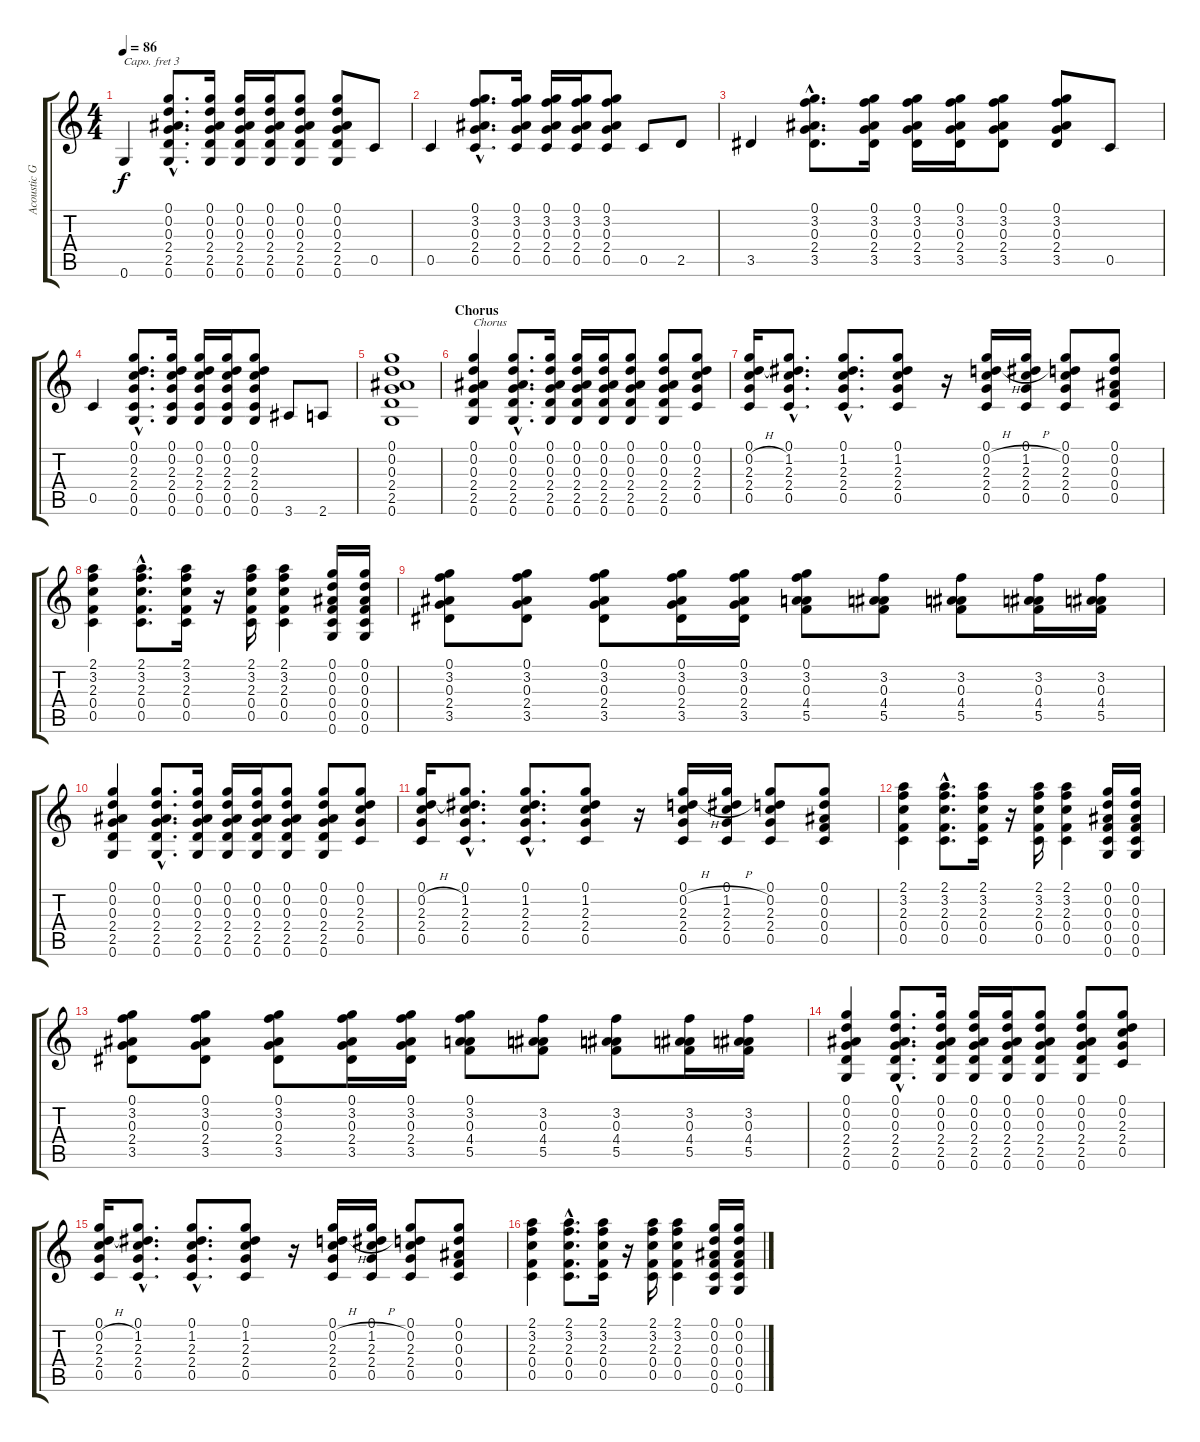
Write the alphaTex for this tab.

\track ("Acoustic Guitar w/ Capo 3" "Acoustic G") {instrument acousticguitarsteel}
\staff {score tabs}
\capo 3
\tuning (E4 B3 G3 D3 A2 E2) {hide}
\ts (4 4)
\tempo 86
\clef g2
\ks c
0.6.4{dy f} (0.1{hac} 0.2{hac} 0.3{hac} 2.4{hac} 2.5{hac} 0.6{hac}).8{d} (0.1 0.2 0.3 2.4 2.5 0.6).16 (0.1 0.2 0.3 2.4 2.5 0.6).16 (0.1 0.2 0.3 2.4 2.5 0.6).16 (0.1 0.2 0.3 2.4 2.5 0.6).8 (0.1 0.2 0.3 2.4 2.5 0.6).8 0.5.8 |
0.5.4 (0.1{hac} 3.2{hac} 0.3{hac} 2.4{hac} 0.5{hac}).8{d} (0.1 3.2 0.3 2.4 0.5).16 (0.1 3.2 0.3 2.4 0.5).16 (0.1 3.2 0.3 2.4 0.5).16 (0.1 3.2 0.3 2.4 0.5).8 0.5.8 2.5.8 |
3.5.4 (0.1{hac} 3.2{hac} 0.3{hac} 2.4{hac} 3.5{hac}).8{d} (0.1 3.2 0.3 2.4 3.5).16 (0.1 3.2 0.3 2.4 3.5).16 (0.1 3.2 0.3 2.4 3.5).16 (0.1 3.2 0.3 2.4 3.5).8 (0.1 3.2 0.3 2.4 3.5).8 0.5.8 |
0.5.4 (0.1{hac} 0.2{hac} 2.3{hac} 2.4{hac} 0.5{hac} 0.6{hac}).8{d} (0.1 0.2 2.3 2.4 0.5 0.6).16 (0.1 0.2 2.3 2.4 0.5 0.6).16 (0.1 0.2 2.3 2.4 0.5 0.6).16 (0.1 0.2 2.3 2.4 0.5 0.6).8 3.6.8 2.6.8 |
(0.1 0.2 0.3 2.4 2.5 0.6).1 |
\section ("" "Chorus")
(0.1 0.2 0.3 2.4 2.5 0.6).4{txt "Chorus"} (0.1{hac} 0.2{hac} 0.3{hac} 2.4{hac} 2.5{hac} 0.6{hac}).8{d} (0.1 0.2 0.3 2.4 2.5 0.6).16 (0.1 0.2 0.3 2.4 2.5 0.6).16 (0.1 0.2 0.3 2.4 2.5 0.6).16 (0.1 0.2 0.3 2.4 2.5 0.6).8 (0.1 0.2 0.3 2.4 2.5 0.6).8 (0.1 0.2 2.3 2.4 0.5).8 |
(0.1 0.2{h} 2.3 2.4 0.5).16 (0.1{hac} 1.2{hac} 2.3{hac} 2.4{hac} 0.5{hac}).8{d} (0.1{hac} 1.2{hac} 2.3{hac} 2.4{hac} 0.5{hac}).8{d} (0.1 1.2 2.3 2.4 0.5).8 r.16 (0.1 0.2{h} 2.3 2.4 0.5).16 (0.1 1.2{h} 2.3 2.4 0.5).16 (0.1 0.2 2.3 2.4 0.5).8 (0.1 0.2 0.3 0.4 0.5).8 |
(2.1 3.2 2.3 0.4 0.5).4 (2.1{hac} 3.2{hac} 2.3{hac} 0.4{hac} 0.5{hac}).8{d} (2.1 3.2 2.3 0.4 0.5).16 r.16 (2.1 3.2 2.3 0.4 0.5).16 (2.1 3.2 2.3 0.4 0.5).4 (0.1 0.2 0.3 0.4 0.5 0.6).16 (0.1 0.2 0.3 0.4 0.5 0.6).16 |
(0.1 3.2 0.3 2.4 3.5).8 (0.1 3.2 0.3 2.4 3.5).8 (0.1 3.2 0.3 2.4 3.5).8 (0.1 3.2 0.3 2.4 3.5).16 (0.1 3.2 0.3 2.4 3.5).16 (0.1 3.2 0.3 4.4 5.5).8 (3.2 0.3 4.4 5.5).8 (3.2 0.3 4.4 5.5).8 (3.2 0.3 4.4 5.5).16 (3.2 0.3 4.4 5.5).16 |
(0.1 0.2 0.3 2.4 2.5 0.6).4 (0.1{hac} 0.2{hac} 0.3{hac} 2.4{hac} 2.5{hac} 0.6{hac}).8{d} (0.1 0.2 0.3 2.4 2.5 0.6).16 (0.1 0.2 0.3 2.4 2.5 0.6).16 (0.1 0.2 0.3 2.4 2.5 0.6).16 (0.1 0.2 0.3 2.4 2.5 0.6).8 (0.1 0.2 0.3 2.4 2.5 0.6).8 (0.1 0.2 2.3 2.4 0.5).8 |
(0.1 0.2{h} 2.3 2.4 0.5).16 (0.1{hac} 1.2{hac} 2.3{hac} 2.4{hac} 0.5{hac}).8{d} (0.1{hac} 1.2{hac} 2.3{hac} 2.4{hac} 0.5{hac}).8{d} (0.1 1.2 2.3 2.4 0.5).8 r.16 (0.1 0.2{h} 2.3 2.4 0.5).16 (0.1 1.2{h} 2.3 2.4 0.5).16 (0.1 0.2 2.3 2.4 0.5).8 (0.1 0.2 0.3 0.4 0.5).8 |
(2.1 3.2 2.3 0.4 0.5).4 (2.1{hac} 3.2{hac} 2.3{hac} 0.4{hac} 0.5{hac}).8{d} (2.1 3.2 2.3 0.4 0.5).16 r.16 (2.1 3.2 2.3 0.4 0.5).16 (2.1 3.2 2.3 0.4 0.5).4 (0.1 0.2 0.3 0.4 0.5 0.6).16 (0.1 0.2 0.3 0.4 0.5 0.6).16 |
(0.1 3.2 0.3 2.4 3.5).8 (0.1 3.2 0.3 2.4 3.5).8 (0.1 3.2 0.3 2.4 3.5).8 (0.1 3.2 0.3 2.4 3.5).16 (0.1 3.2 0.3 2.4 3.5).16 (0.1 3.2 0.3 4.4 5.5).8 (3.2 0.3 4.4 5.5).8 (3.2 0.3 4.4 5.5).8 (3.2 0.3 4.4 5.5).16 (3.2 0.3 4.4 5.5).16 |
(0.1 0.2 0.3 2.4 2.5 0.6).4 (0.1{hac} 0.2{hac} 0.3{hac} 2.4{hac} 2.5{hac} 0.6{hac}).8{d} (0.1 0.2 0.3 2.4 2.5 0.6).16 (0.1 0.2 0.3 2.4 2.5 0.6).16 (0.1 0.2 0.3 2.4 2.5 0.6).16 (0.1 0.2 0.3 2.4 2.5 0.6).8 (0.1 0.2 0.3 2.4 2.5 0.6).8 (0.1 0.2 2.3 2.4 0.5).8 |
(0.1 0.2{h} 2.3 2.4 0.5).16 (0.1{hac} 1.2{hac} 2.3{hac} 2.4{hac} 0.5{hac}).8{d} (0.1{hac} 1.2{hac} 2.3{hac} 2.4{hac} 0.5{hac}).8{d} (0.1 1.2 2.3 2.4 0.5).8 r.16 (0.1 0.2{h} 2.3 2.4 0.5).16 (0.1 1.2{h} 2.3 2.4 0.5).16 (0.1 0.2 2.3 2.4 0.5).8 (0.1 0.2 0.3 0.4 0.5).8 |
(2.1 3.2 2.3 0.4 0.5).4 (2.1{hac} 3.2{hac} 2.3{hac} 0.4{hac} 0.5{hac}).8{d} (2.1 3.2 2.3 0.4 0.5).16 r.16 (2.1 3.2 2.3 0.4 0.5).16 (2.1 3.2 2.3 0.4 0.5).4 (0.1 0.2 0.3 0.4 0.5 0.6).16 (0.1 0.2 0.3 0.4 0.5 0.6).16
